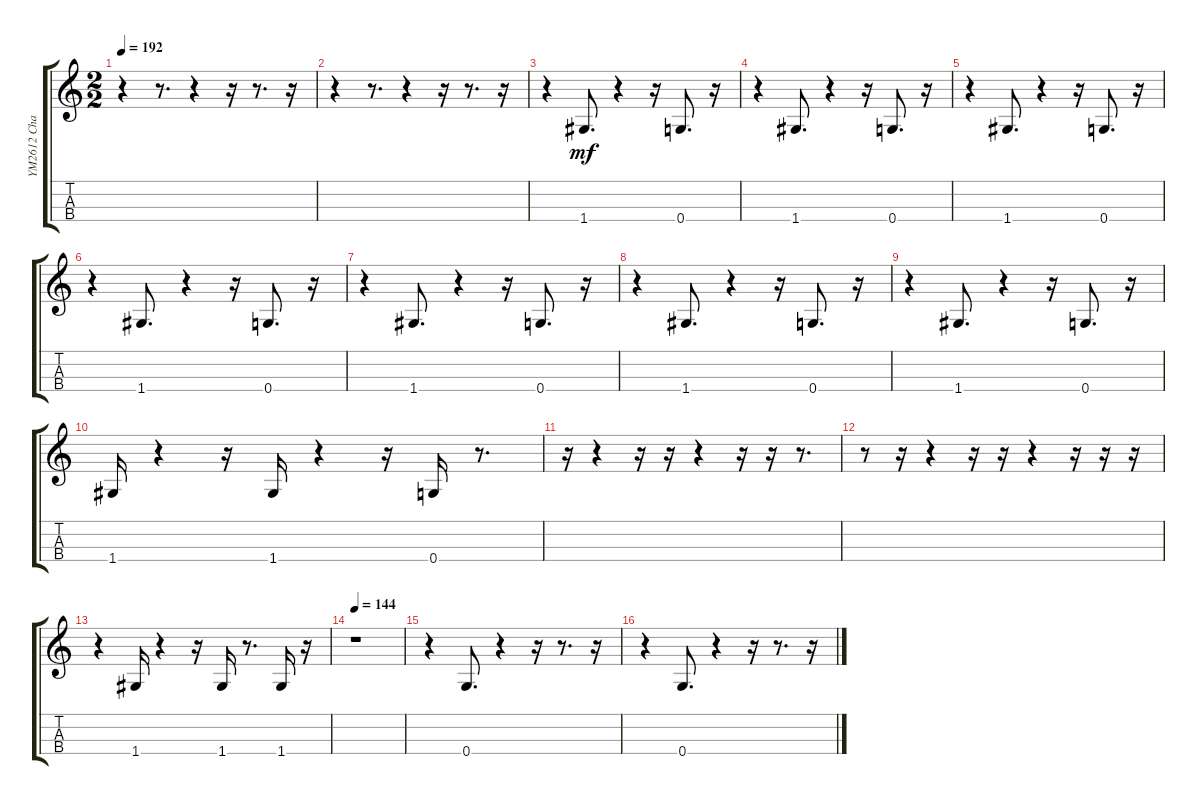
\track ("YM2612 Channel 3" "YM2612 Cha") {instrument violin}
\staff {score tabs}
\tuning (E5 A4 D4 G3) {hide}
\ts (2 2)
\tempo 192
\clef g2
\ks c
r.4{dy mf} r.8{d} r.4 r.16 r.8{d} r.16 |
r.4 r.8{d} r.4 r.16 r.8{d} r.16 |
r.4 1.4.8{d} r.4 r.16 0.4.8{d} r.16 |
r.4 1.4.8{d} r.4 r.16 0.4.8{d} r.16 |
r.4 1.4.8{d} r.4 r.16 0.4.8{d} r.16 |
r.4 1.4.8{d} r.4 r.16 0.4.8{d} r.16 |
r.4 1.4.8{d} r.4 r.16 0.4.8{d} r.16 |
r.4 1.4.8{d} r.4 r.16 0.4.8{d} r.16 |
r.4 1.4.8{d} r.4 r.16 0.4.8{d} r.16 |
1.4.16 r.4 r.16 1.4.16 r.4 r.16 0.4.16 r.8{d} |
r.16 r.4 r.16 r.16 r.4 r.16 r.16 r.8{d} |
r.8 r.16 r.4 r.16 r.16 r.4 r.16 r.16 r.16 |
r.4 1.4.16 r.4 r.16 1.4.16 r.8{d} 1.4.16 r.16 |
\tempo 144
r.1 |
r.4 0.4.8{d} r.4 r.16 r.8{d} r.16 |
r.4 0.4.8{d} r.4 r.16 r.8{d} r.16
